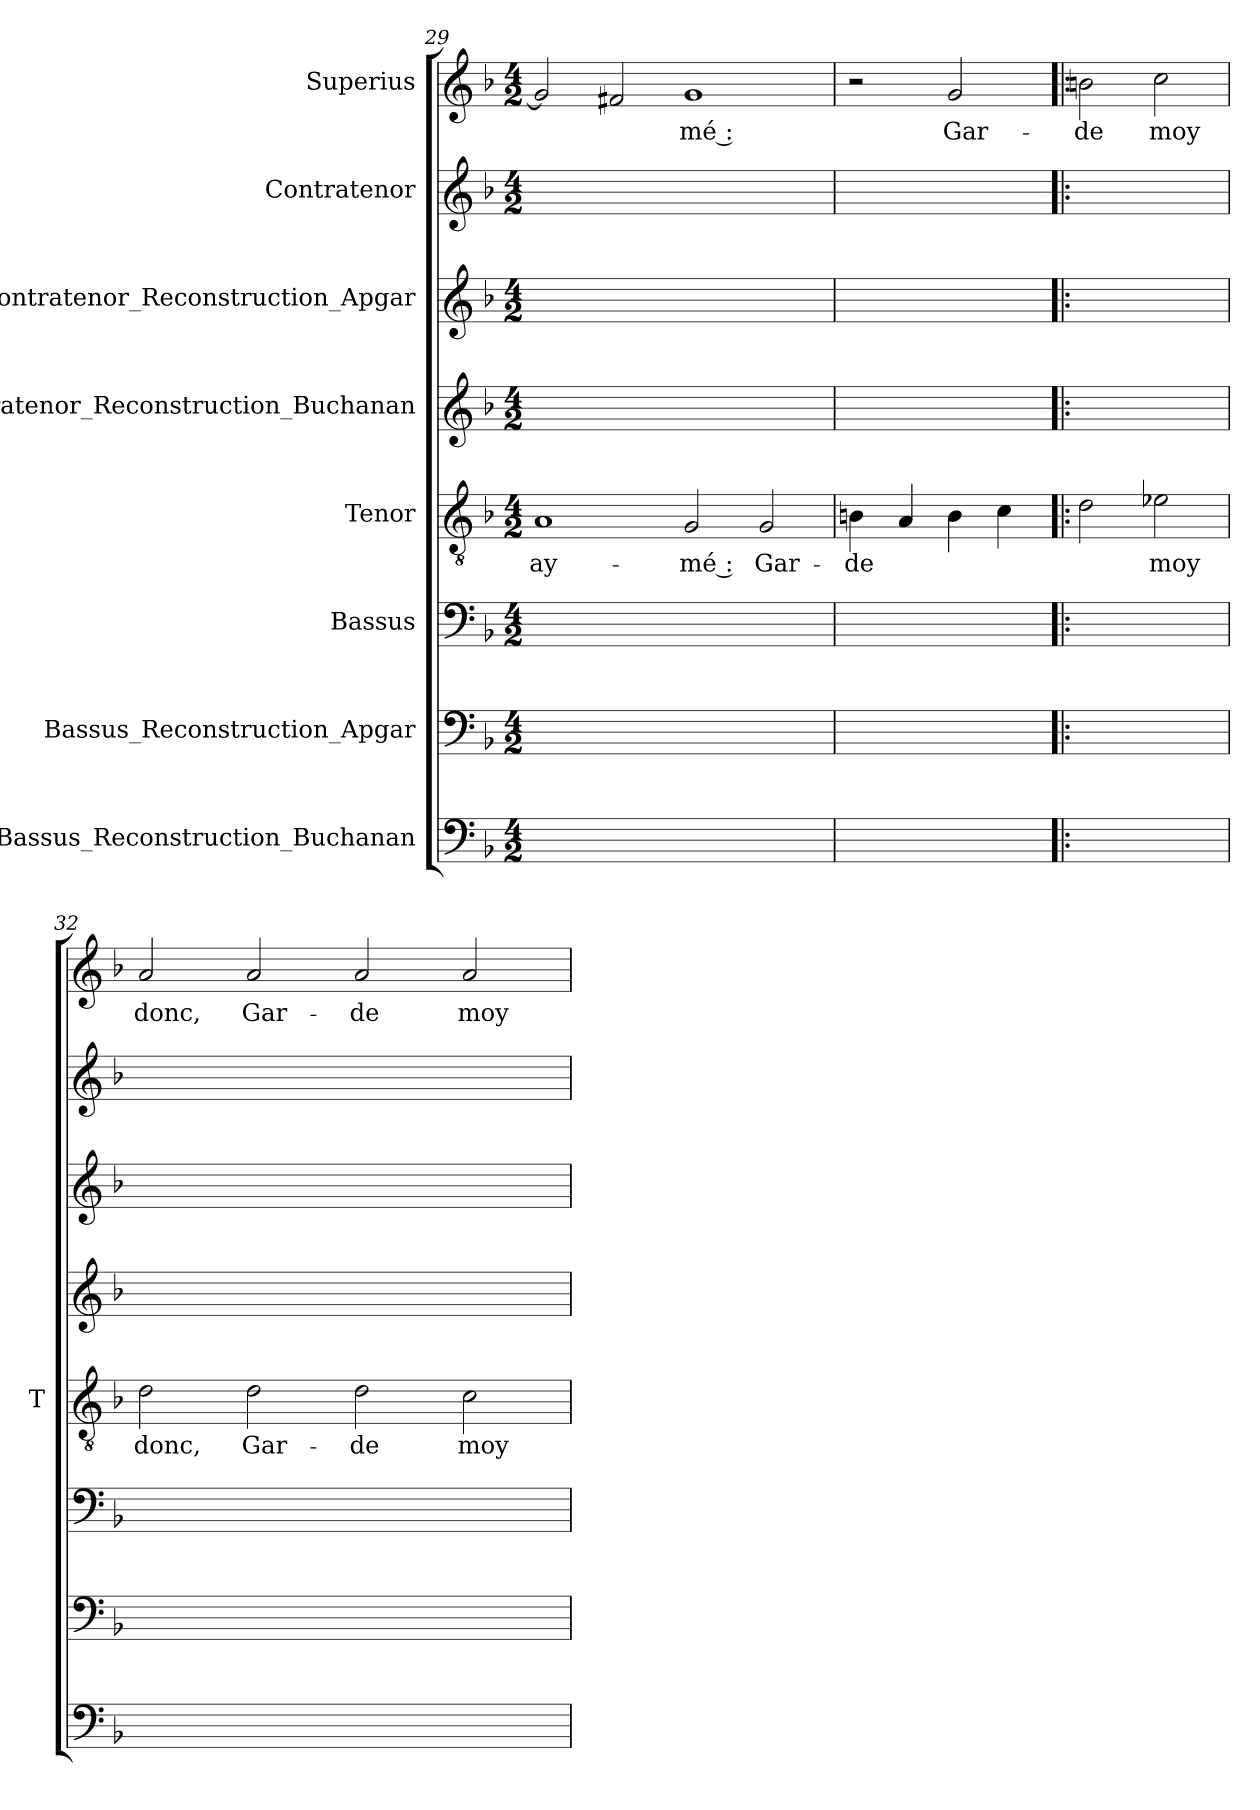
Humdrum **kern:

**kern	**kern	**kern	**kern	**text	**kern	**kern	**kern	**kern	**text
*part8	*part7	*part6	*part5	*part5	*part4	*part3	*part2	*part1	*part1
*staff8	*staff7	*staff6	*staff5	*staff5	*staff4	*staff3	*staff2	*staff1	*staff1
*I"Bassus_Reconstruction_Buchanan	*I"Bassus_Reconstruction_Apgar	*I"Bassus	*I"Tenor	*	*I"Contratenor_Reconstruction_Buchanan	*I"Contratenor_Reconstruction_Apgar	*I"Contratenor	*I"Superius	*
*	*	*	*I'T	*	*	*	*	*	*
*clefF4	*clefF4	*clefF4	*clefGv2	*	*clefG2	*clefG2	*clefG2	*clefG2	*
*k[b-]	*k[b-]	*k[b-]	*k[b-]	*	*k[b-]	*k[b-]	*k[b-]	*k[b-]	*
*M4/2	*M4/2	*M4/2	*M4/2	*	*M4/2	*M4/2	*M4/2	*M4/2	*
=29	=29	=29	=29	=29	=29	=29	=29	=29	=29
0ryy	0ryy	0ryy	1A	ay-	0ryy	0ryy	0ryy	2g]	.
.	.	.	.	.	.	.	.	2f#X	.
.	.	.	2G	-mé :	.	.	.	1g	-mé :
.	.	.	2G	Gar-	.	.	.	.	.
=30	=30	=30	=30	=30	=30	=30	=30	=30	=30
1ryy	1ryy	1ryy	4B	-de	1ryy	1ryy	1ryy	2r	.
.	.	.	4A	.	.	.	.	.	.
.	.	.	4B	.	.	.	.	2g	Gar-
.	.	.	4c	.	.	.	.	.	.
=31!|:	=31!|:	=31!|:	=31!|:	=31!|:	=31!|:	=31!|:	=31!|:	=31!|:	=31!|:
1ryy	1ryy	1ryy	2d	.	1ryy	1ryy	1ryy	2b	-de
.	.	.	2e-X	-moy	.	.	.	2cc	-moy
=32	=32	=32	=32	=32	=32	=32	=32	=32	=32
0ryy	0ryy	0ryy	2d	-donc,	0ryy	0ryy	0ryy	2a	-donc,
.	.	.	2d	Gar-	.	.	.	2a	Gar-
.	.	.	2d	-de	.	.	.	2a	-de
.	.	.	2c	-moy	.	.	.	2a	-moy
=	=	=	=	=	=	=	=	=	=
*-	*-	*-	*-	*-	*-	*-	*-	*-	*-
